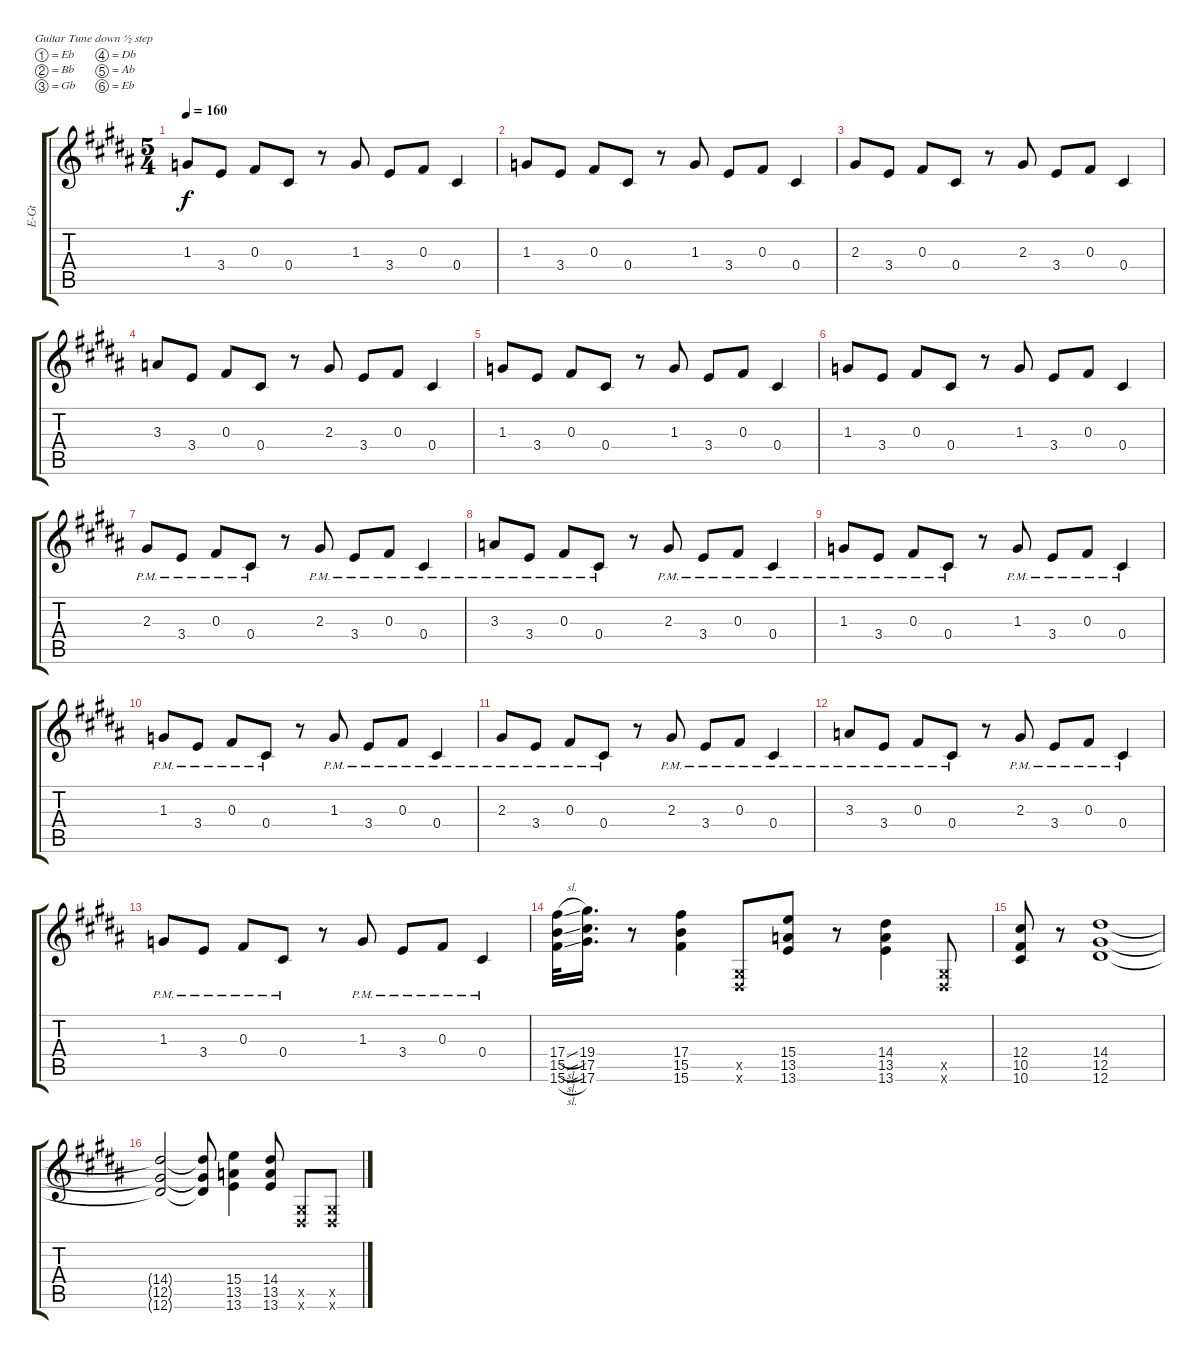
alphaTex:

\bracketExtendMode groupsimilarinstruments
\otherSystemsTrackNameOrientation horizontal
\track ("Electric Guitar 2" "E-Gt") {instrument distortionguitar}
\staff {score tabs}
\tuning (Eb4 Bb3 Gb3 Db3 Ab2 Eb2)
\ts (5 4)
\tempo 160
\clef g2
\ks b
1.3{acc b}.8{dy f beam Up} 3.4{acc forcenatural}.8{beam Up} 0.3{acc forcenatural}.8{beam Up} 0.4{acc forcenatural}.8{beam Up} r.8{beam Up} 1.3{acc b}.8{beam Up} 3.4{acc forcenatural}.8{beam Up} 0.3{acc forcenatural}.8{beam Up} 0.4{acc forcenatural}.4{beam Up} |
1.3{acc b}.8{beam Up} 3.4{acc forcenatural}.8{beam Up} 0.3{acc forcenatural}.8{beam Up} 0.4{acc forcenatural}.8{beam Up} r.8{beam Up} 1.3{acc b}.8{beam Up} 3.4{acc forcenatural}.8{beam Up} 0.3{acc forcenatural}.8{beam Up} 0.4{acc forcenatural}.4{beam Up} |
2.3{acc forcenatural}.8{beam Up} 3.4{acc forcenatural}.8{beam Up} 0.3{acc forcenatural}.8{beam Up} 0.4{acc forcenatural}.8{beam Up} r.8{beam Up} 2.3{acc forcenatural}.8{beam Up} 3.4{acc forcenatural}.8{beam Up} 0.3{acc forcenatural}.8{beam Up} 0.4{acc forcenatural}.4{beam Up} |
3.3{acc b}.8{beam Up} 3.4{acc forcenatural}.8{beam Up} 0.3{acc forcenatural}.8{beam Up} 0.4{acc forcenatural}.8{beam Up} r.8{beam Up} 2.3{acc forcenatural}.8{beam Up} 3.4{acc forcenatural}.8{beam Up} 0.3{acc forcenatural}.8{beam Up} 0.4{acc forcenatural}.4{beam Up} |
1.3{acc b}.8{beam Up} 3.4{acc forcenatural}.8{beam Up} 0.3{acc forcenatural}.8{beam Up} 0.4{acc forcenatural}.8{beam Up} r.8{beam Up} 1.3{acc b}.8{beam Up} 3.4{acc forcenatural}.8{beam Up} 0.3{acc forcenatural}.8{beam Up} 0.4{acc forcenatural}.4{beam Up} |
1.3{acc b}.8{beam Up} 3.4{acc forcenatural}.8{beam Up} 0.3{acc forcenatural}.8{beam Up} 0.4{acc forcenatural}.8{beam Up} r.8{beam Up} 1.3{acc b}.8{beam Up} 3.4{acc forcenatural}.8{beam Up} 0.3{acc forcenatural}.8{beam Up} 0.4{acc forcenatural}.4{beam Up} |
2.3{pm acc forcenatural}.8{beam Up} 3.4{pm acc forcenatural}.8{beam Up} 0.3{pm acc forcenatural}.8{beam Up} 0.4{pm acc forcenatural}.8{beam Up} r.8{beam Up} 2.3{pm acc forcenatural}.8{beam Up} 3.4{pm acc forcenatural}.8{beam Up} 0.3{pm acc forcenatural}.8{beam Up} 0.4{pm acc forcenatural}.4{beam Up} |
3.3{pm acc b}.8{beam Up} 3.4{pm acc forcenatural}.8{beam Up} 0.3{pm acc forcenatural}.8{beam Up} 0.4{pm acc forcenatural}.8{beam Up} r.8{beam Up} 2.3{pm acc forcenatural}.8{beam Up} 3.4{pm acc forcenatural}.8{beam Up} 0.3{pm acc forcenatural}.8{beam Up} 0.4{pm acc forcenatural}.4{beam Up} |
1.3{pm acc b}.8{beam Up} 3.4{pm acc forcenatural}.8{beam Up} 0.3{pm acc forcenatural}.8{beam Up} 0.4{pm acc forcenatural}.8{beam Up} r.8{beam Up} 1.3{pm acc b}.8{beam Up} 3.4{pm acc forcenatural}.8{beam Up} 0.3{pm acc forcenatural}.8{beam Up} 0.4{pm acc forcenatural}.4{beam Up} |
1.3{pm acc b}.8{beam Up} 3.4{pm acc forcenatural}.8{beam Up} 0.3{pm acc forcenatural}.8{beam Up} 0.4{pm acc forcenatural}.8{beam Up} r.8{beam Up} 1.3{pm acc b}.8{beam Up} 3.4{pm acc forcenatural}.8{beam Up} 0.3{pm acc forcenatural}.8{beam Up} 0.4{pm acc forcenatural}.4{beam Up} |
2.3{pm acc forcenatural}.8{beam Up} 3.4{pm acc forcenatural}.8{beam Up} 0.3{pm acc forcenatural}.8{beam Up} 0.4{pm acc forcenatural}.8{beam Up} r.8{beam Up} 2.3{pm acc forcenatural}.8{beam Up} 3.4{pm acc forcenatural}.8{beam Up} 0.3{pm acc forcenatural}.8{beam Up} 0.4{pm acc forcenatural}.4{beam Up} |
3.3{pm acc b}.8{beam Up} 3.4{pm acc forcenatural}.8{beam Up} 0.3{pm acc forcenatural}.8{beam Up} 0.4{pm acc forcenatural}.8{beam Up} r.8{beam Up} 2.3{pm acc forcenatural}.8{beam Up} 3.4{pm acc forcenatural}.8{beam Up} 0.3{pm acc forcenatural}.8{beam Up} 0.4{pm acc forcenatural}.4{beam Up} |
1.3{pm acc b}.8{beam Up} 3.4{pm acc forcenatural}.8{beam Up} 0.3{pm acc forcenatural}.8{beam Up} 0.4{pm acc forcenatural}.8{beam Up} r.8{beam Up} 1.3{pm acc b}.8{beam Up} 3.4{pm acc forcenatural}.8{beam Up} 0.3{pm acc forcenatural}.8{beam Up} 0.4{pm acc forcenatural}.4{beam Up} |
(15.6{sl acc forcenatural} 15.5{sl acc forcenatural} 17.4{sl acc forcenatural}).32{beam Down} (17.6{acc forcenatural} 17.5{acc forcenatural} 19.4{acc forcenatural}).16{d beam Down} r.8{beam Down} (15.6{acc forcenatural} 15.5{acc forcenatural} 17.4{acc forcenatural}).4{beam Down} (0.6{x acc forcenatural} 0.5{x acc forcenatural}).8{beam Up} (13.6{acc forcenatural} 13.5{acc b} 15.4{acc forcenatural}).8{beam Up} r.8{beam Up} (13.6{acc forcenatural} 13.5{acc b} 14.4{acc forcenatural}).4{beam Down} (0.6{x acc forcenatural} 0.5{x acc forcenatural}).8{beam Up} |
(10.6{acc forcenatural} 10.5{acc forcenatural} 12.4{acc forcenatural}).8{beam Up} r.8{beam Up} (12.6{acc forcenatural} 12.5{acc forcenatural} 14.4{acc forcenatural}).1{beam Up} |
(14.4{t acc forcenatural} 12.5{t acc forcenatural} 12.6{t acc forcenatural}).2{beam Up} (14.4{t acc forcenatural} 12.5{t acc forcenatural} 12.6{t acc forcenatural}).8{beam Up} (13.6{acc forcenatural} 13.5{acc b} 15.4{acc forcenatural}).4{beam Down} (13.6{acc forcenatural} 13.5{acc b} 14.4{acc forcenatural}).8{beam Up} (0.6{x acc forcenatural} 0.5{x acc forcenatural}).8{beam Up} (0.5{x acc forcenatural} 0.6{x acc forcenatural}).8{beam Up}
